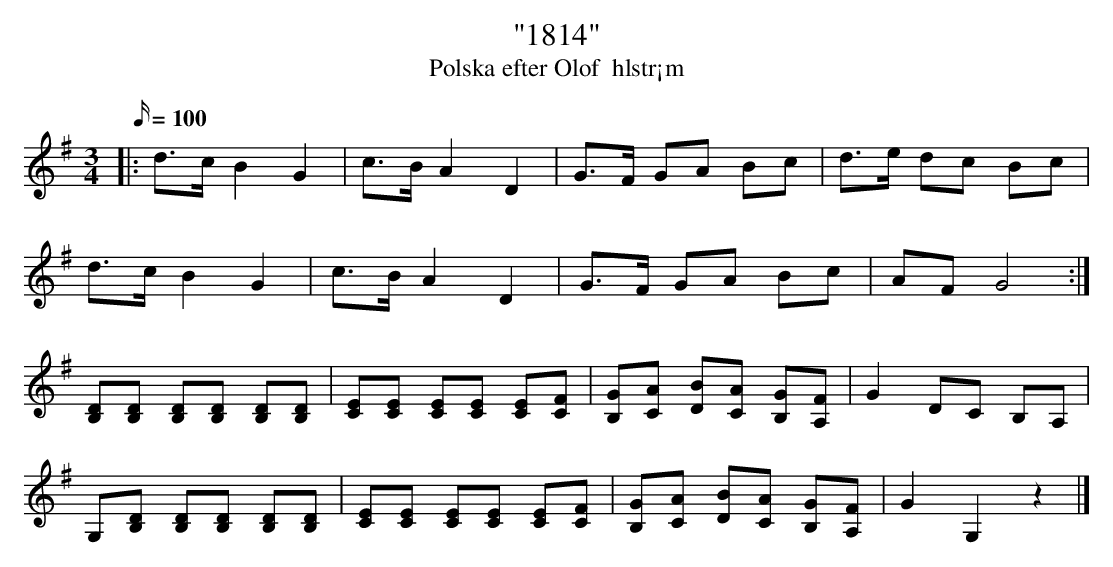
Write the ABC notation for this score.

X:1
T: "1814"
T: Polska efter Olof  hlstr¡m
M: 3/4
L: 1/16
Q: 100
K: G
|: d3c B4 G4 | c3B A4 D4 | G3F G2A2 B2c2 | d3e d2c2 B2c2 |
d3c B4 G4 | c3B A4 D4 | G3F G2A2 B2c2 | A2F2 G8 :|
[D2B,2][D2B,2] [D2B,2][D2B,2] [D2B,2][D2B,2] | [C2E2][C2E2] [C2E2][C2E2] [C2E2][C2F2] | [B,2G2][C2A2] [D2B2][C2A2] [B,2G2][A,2F2] | G4 D2C2 B,2A,2 |
G,2[D2B,2] [D2B,2][D2B,2] [D2B,2][D2B,2] | [C2E2][C2E2] [C2E2][C2E2] [C2E2][C2F2] | [B,2G2][C2A2] [D2B2][C2A2] [B,2G2][A,2F2] | G4 G,4 z4 |]
